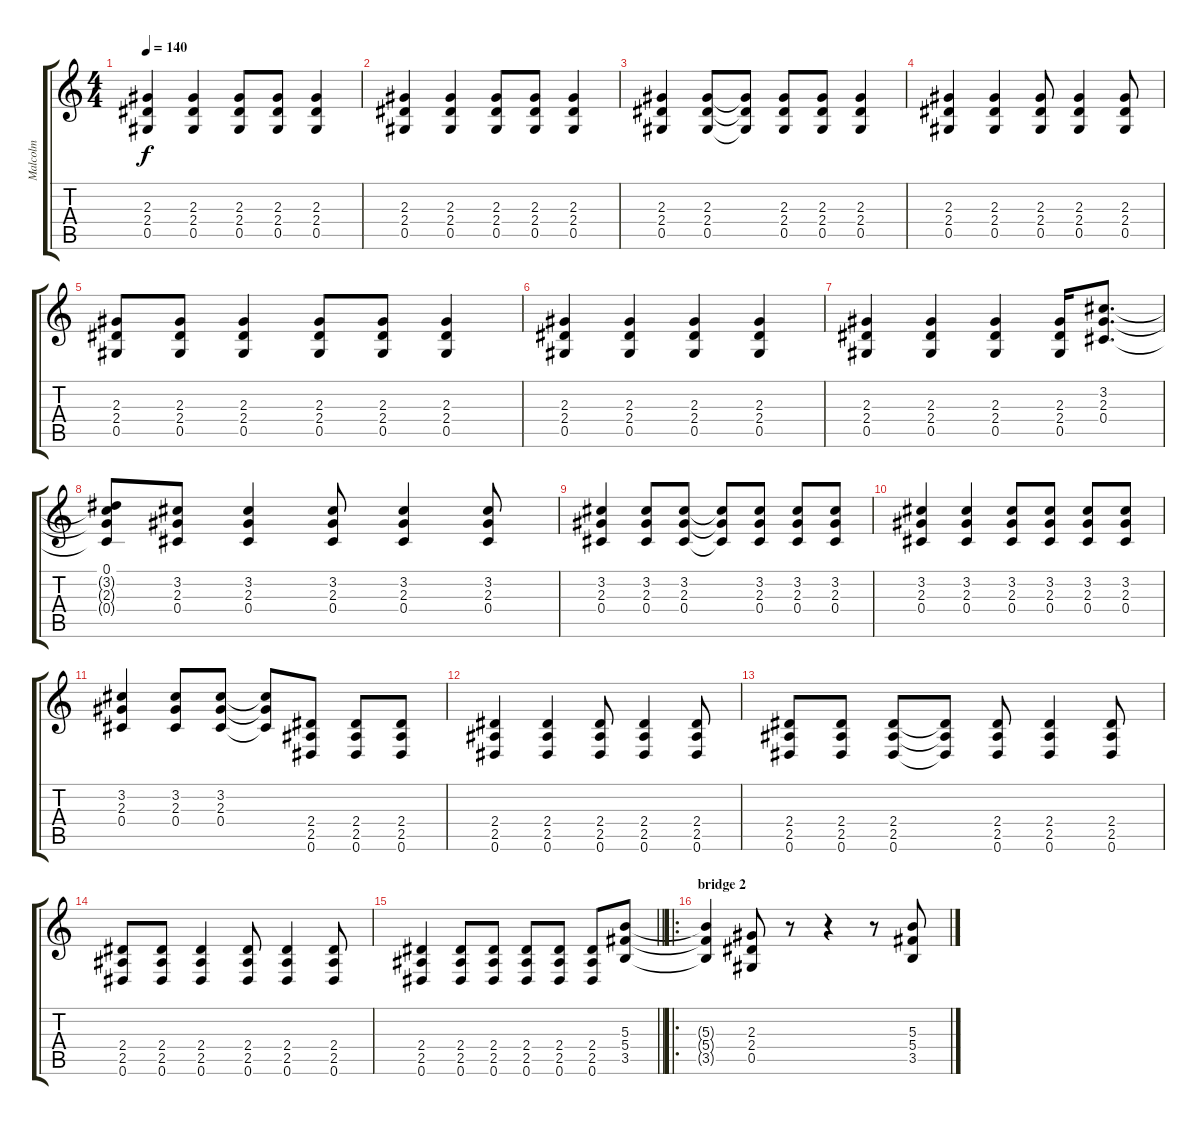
\track ("Malcolm" "Malcolm") {instrument distortionguitar}
\staff {score tabs}
\tuning (Eb4 Bb3 Gb3 Db3 Ab2 Eb2) {hide}
\ts (4 4)
\tempo 140
\clef g2
\ks c
(2.3 2.4 0.5).4{dy f} (2.3 2.4 0.5).4 (2.3 2.4 0.5).8 (2.3 2.4 0.5).8 (2.3 2.4 0.5).4 |
(2.3 2.4 0.5).4 (2.3 2.4 0.5).4 (2.3 2.4 0.5).8 (2.3 2.4 0.5).8 (2.3 2.4 0.5).4 |
(2.3 2.4 0.5).4 (2.3 2.4 0.5).8 (2.3{t} 2.4{t} 0.5{t}).8 (2.3 2.4 0.5).8 (2.3 2.4 0.5).8 (2.3 2.4 0.5).4 |
(2.3 2.4 0.5).4 (2.3 2.4 0.5).4 (2.3 2.4 0.5).8 (2.3 2.4 0.5).4 (2.3 2.4 0.5).8 |
(2.3 2.4 0.5).8 (2.3 2.4 0.5).8 (2.3 2.4 0.5).4 (2.3 2.4 0.5).8 (2.3 2.4 0.5).8 (2.3 2.4 0.5).4 |
(2.3 2.4 0.5).4 (2.3 2.4 0.5).4 (2.3 2.4 0.5).4 (2.3 2.4 0.5).4 |
(2.3 2.4 0.5).4 (2.3 2.4 0.5).4 (2.3 2.4 0.5).4 (2.3 2.4 0.5).16 (3.2 2.3 0.4).8{d} |
(0.1 3.2{t} 2.3{t} 0.4{t}).8 (3.2 2.3 0.4).8 (3.2 2.3 0.4).4 (3.2 2.3 0.4).8 (3.2 2.3 0.4).4 (3.2 2.3 0.4).8 |
(3.2 2.3 0.4).4 (3.2 2.3 0.4).8 (3.2 2.3 0.4).8 (3.2{t} 2.3{t} 0.4{t}).8 (3.2 2.3 0.4).8 (3.2 2.3 0.4).8 (3.2 2.3 0.4).8 |
(3.2 2.3 0.4).4 (3.2 2.3 0.4).4 (3.2 2.3 0.4).8 (3.2 2.3 0.4).8 (3.2 2.3 0.4).8 (3.2 2.3 0.4).8 |
(3.2 2.3 0.4).4 (3.2 2.3 0.4).8 (3.2 2.3 0.4).8 (3.2{t} 2.3{t} 0.4{t}).8 (2.4 2.5 0.6).8 (2.4 2.5 0.6).8 (2.4 2.5 0.6).8 |
(2.4 2.5 0.6).4 (2.4 2.5 0.6).4 (2.4 2.5 0.6).8 (2.4 2.5 0.6).4 (2.4 2.5 0.6).8 |
(2.4 2.5 0.6).8 (2.4 2.5 0.6).8 (2.4 2.5 0.6).8 (2.4{t} 2.5{t} 0.6{t}).8 (2.4 2.5 0.6).8 (2.4 2.5 0.6).4 (2.4 2.5 0.6).8 |
(2.4 2.5 0.6).8 (2.4 2.5 0.6).8 (2.4 2.5 0.6).4 (2.4 2.5 0.6).8 (2.4 2.5 0.6).4 (2.4 2.5 0.6).8 |
\barLineRight lightlight
(2.4 2.5 0.6).4 (2.4 2.5 0.6).8 (2.4 2.5 0.6).8 (2.4 2.5 0.6).8 (2.4 2.5 0.6).8 (2.4 2.5 0.6).8 (5.3 5.4 3.5).8 |
\ro
\section ("" "bridge 2")
(5.3{t} 5.4{t} 3.5{t}).4 (2.3 2.4 0.5).8 r.8 r.4 r.8 (5.3 5.4 3.5).8
